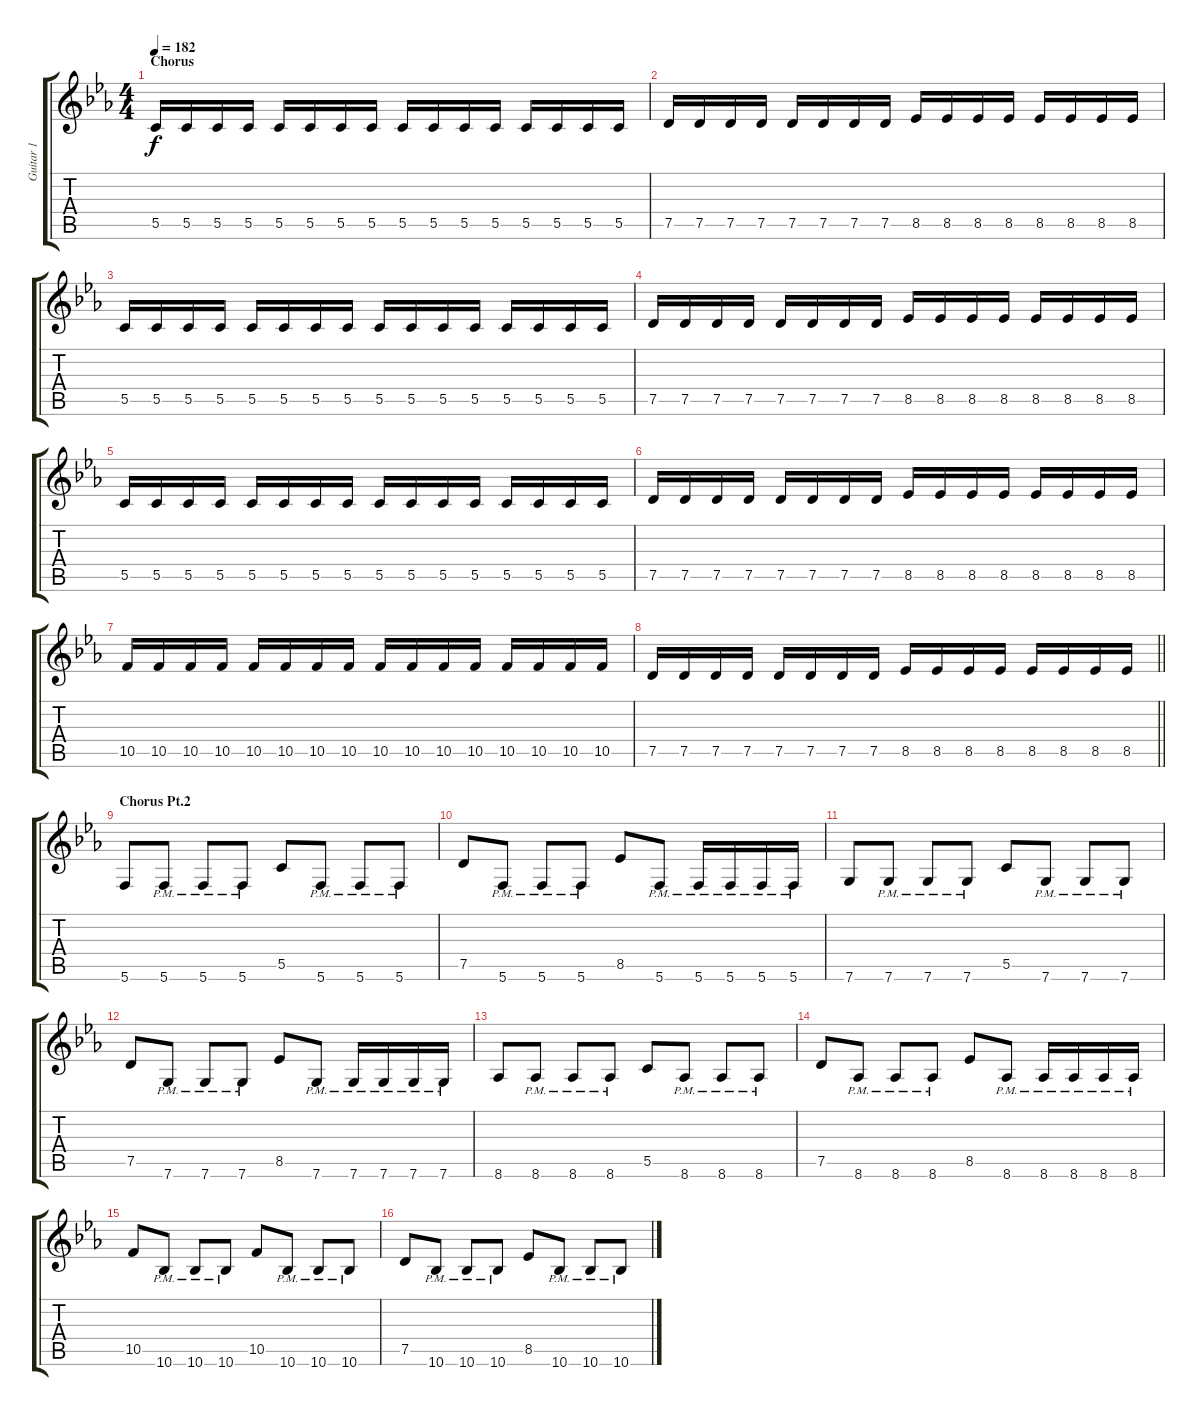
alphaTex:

\track ("Guitar 1" "Guitar 1") {instrument distortionguitar}
\staff {score tabs}
\tuning (D4 A3 F3 C3 G2 C2) {hide}
\ts (4 4)
\section ("" "Chorus")
\tempo 182
\clef g2
\ks cminor
5.5.16{dy f} 5.5.16 5.5.16 5.5.16 5.5.16 5.5.16 5.5.16 5.5.16 5.5.16 5.5.16 5.5.16 5.5.16 5.5.16 5.5.16 5.5.16 5.5.16 |
7.5.16 7.5.16 7.5.16 7.5.16 7.5.16 7.5.16 7.5.16 7.5.16 8.5.16 8.5.16 8.5.16 8.5.16 8.5.16 8.5.16 8.5.16 8.5.16 |
5.5.16 5.5.16 5.5.16 5.5.16 5.5.16 5.5.16 5.5.16 5.5.16 5.5.16 5.5.16 5.5.16 5.5.16 5.5.16 5.5.16 5.5.16 5.5.16 |
7.5.16 7.5.16 7.5.16 7.5.16 7.5.16 7.5.16 7.5.16 7.5.16 8.5.16 8.5.16 8.5.16 8.5.16 8.5.16 8.5.16 8.5.16 8.5.16 |
5.5.16 5.5.16 5.5.16 5.5.16 5.5.16 5.5.16 5.5.16 5.5.16 5.5.16 5.5.16 5.5.16 5.5.16 5.5.16 5.5.16 5.5.16 5.5.16 |
7.5.16 7.5.16 7.5.16 7.5.16 7.5.16 7.5.16 7.5.16 7.5.16 8.5.16 8.5.16 8.5.16 8.5.16 8.5.16 8.5.16 8.5.16 8.5.16 |
10.5.16 10.5.16 10.5.16 10.5.16 10.5.16 10.5.16 10.5.16 10.5.16 10.5.16 10.5.16 10.5.16 10.5.16 10.5.16 10.5.16 10.5.16 10.5.16 |
\barLineRight lightlight
7.5.16 7.5.16 7.5.16 7.5.16 7.5.16 7.5.16 7.5.16 7.5.16 8.5.16 8.5.16 8.5.16 8.5.16 8.5.16 8.5.16 8.5.16 8.5.16 |
\section ("" "Chorus Pt.2")
5.6.8 5.6{pm}.8 5.6{pm}.8 5.6{pm}.8 5.5.8 5.6{pm}.8 5.6{pm}.8 5.6{pm}.8 |
7.5.8 5.6{pm}.8 5.6{pm}.8 5.6{pm}.8 8.5.8 5.6{pm}.8 5.6{pm}.16 5.6{pm}.16 5.6{pm}.16 5.6{pm}.16 |
7.6.8 7.6{pm}.8 7.6{pm}.8 7.6{pm}.8 5.5.8 7.6{pm}.8 7.6{pm}.8 7.6{pm}.8 |
7.5.8 7.6{pm}.8 7.6{pm}.8 7.6{pm}.8 8.5.8 7.6{pm}.8 7.6{pm}.16 7.6{pm}.16 7.6{pm}.16 7.6{pm}.16 |
8.6.8 8.6{pm}.8 8.6{pm}.8 8.6{pm}.8 5.5.8 8.6{pm}.8 8.6{pm}.8 8.6{pm}.8 |
7.5.8 8.6{pm}.8 8.6{pm}.8 8.6{pm}.8 8.5.8 8.6{pm}.8 8.6{pm}.16 8.6{pm}.16 8.6{pm}.16 8.6{pm}.16 |
10.5.8 10.6{pm}.8 10.6{pm}.8 10.6{pm}.8 10.5.8 10.6{pm}.8 10.6{pm}.8 10.6{pm}.8 |
7.5.8 10.6{pm}.8 10.6{pm}.8 10.6{pm}.8 8.5.8 10.6{pm}.8 10.6{pm}.8 10.6{pm}.8
